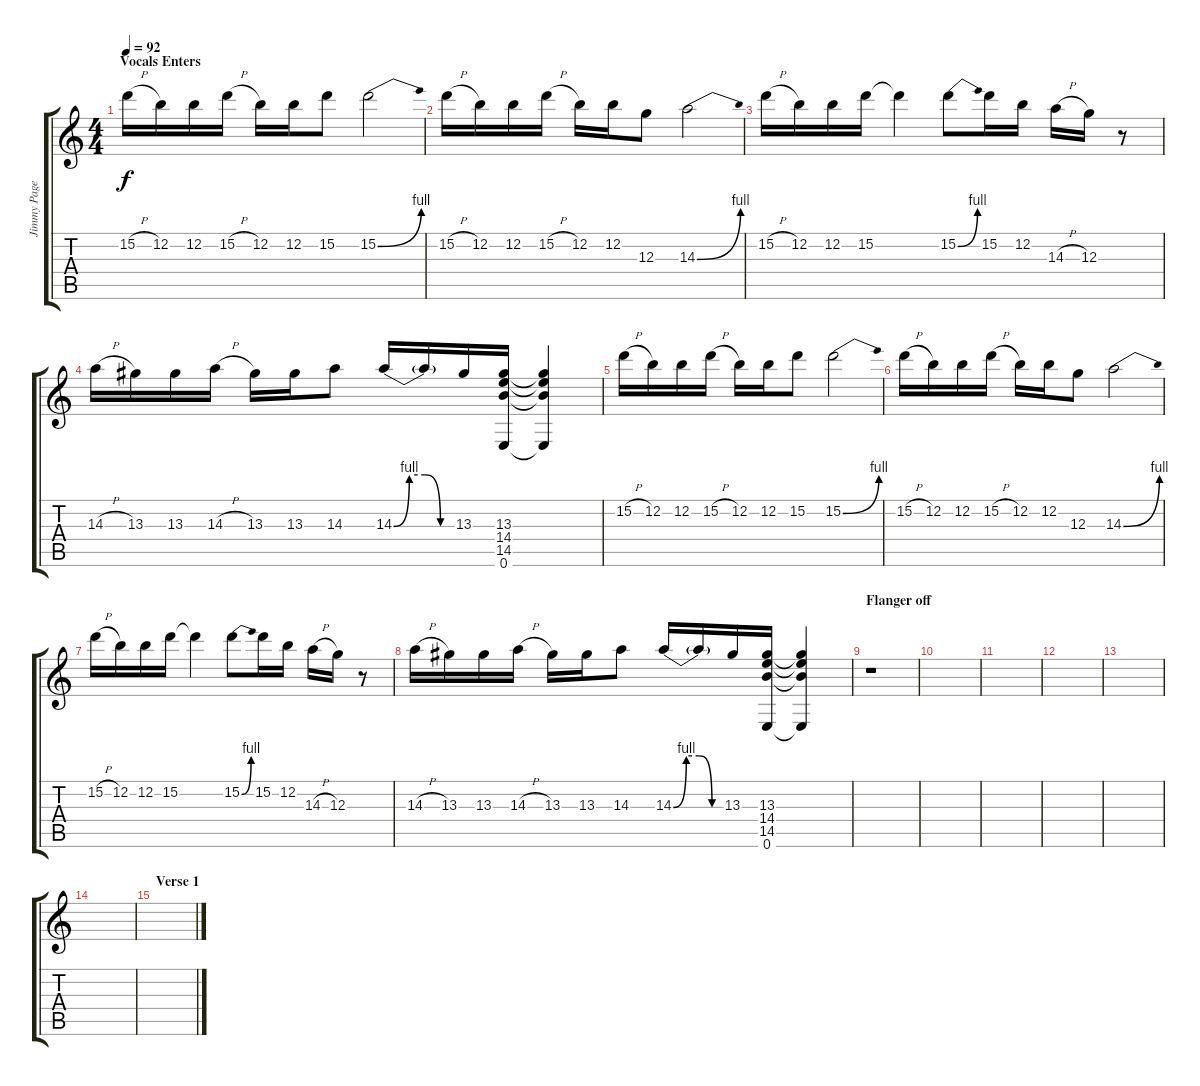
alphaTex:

\track ("Jimmy Page 1" "Jimmy Page") {instrument distortionguitar}
\staff {score tabs}
\tuning (E4 B3 G3 D3 A2 E2) {hide}
\ts (4 4)
\section ("" "Vocals Enters")
\tempo 92
\clef g2
\ks c
15.2{h}.16{dy f} 12.2.16 12.2.16 15.2{h}.16 12.2.16 12.2.16 15.2.8 15.2{be (bend 0 0 60 4)}.2 |
15.2{h}.16 12.2.16 12.2.16 15.2{h}.16 12.2.16 12.2.16 12.3.8 14.3{be (bend 0 0 60 4)}.2 |
15.2{h}.16 12.2.16 12.2.16 15.2.16 15.2{t}.4 15.2{be (bend 0 0 60 4)}.8 15.2.16 12.2.16 14.3{h}.16 12.3.16 r.8 |
14.3{h}.16 13.3.16 13.3.16 14.3{h}.16 13.3.16 13.3.16 14.3.8 14.3{be (custom 0 0 15 4 30 4 45 0 60 0)}.16 14.3{t}.16 13.3.16 (13.3 14.4 14.5 0.6).16 (13.3{t} 14.4{t} 14.5{t} 0.6{t}).4 |
15.2{h}.16 12.2.16 12.2.16 15.2{h}.16 12.2.16 12.2.16 15.2.8 15.2{be (bend 0 0 60 4)}.2 |
15.2{h}.16 12.2.16 12.2.16 15.2{h}.16 12.2.16 12.2.16 12.3.8 14.3{be (bend 0 0 60 4)}.2 |
15.2{h}.16 12.2.16 12.2.16 15.2.16 15.2{t}.4 15.2{be (bend 0 0 60 4)}.8 15.2.16 12.2.16 14.3{h}.16 12.3.16 r.8 |
14.3{h}.16 13.3.16 13.3.16 14.3{h}.16 13.3.16 13.3.16 14.3.8 14.3{be (custom 0 0 15 4 30 4 45 0 60 0)}.16 14.3{t}.16 13.3.16 (13.3 14.4 14.5 0.6).16 (13.3{t} 14.4{t} 14.5{t} 0.6{t}).4 |
\section ("" "Flanger off")
r.1{instrument distortionguitar} |
|
|
|
|
|
\section ("" "Verse 1")
